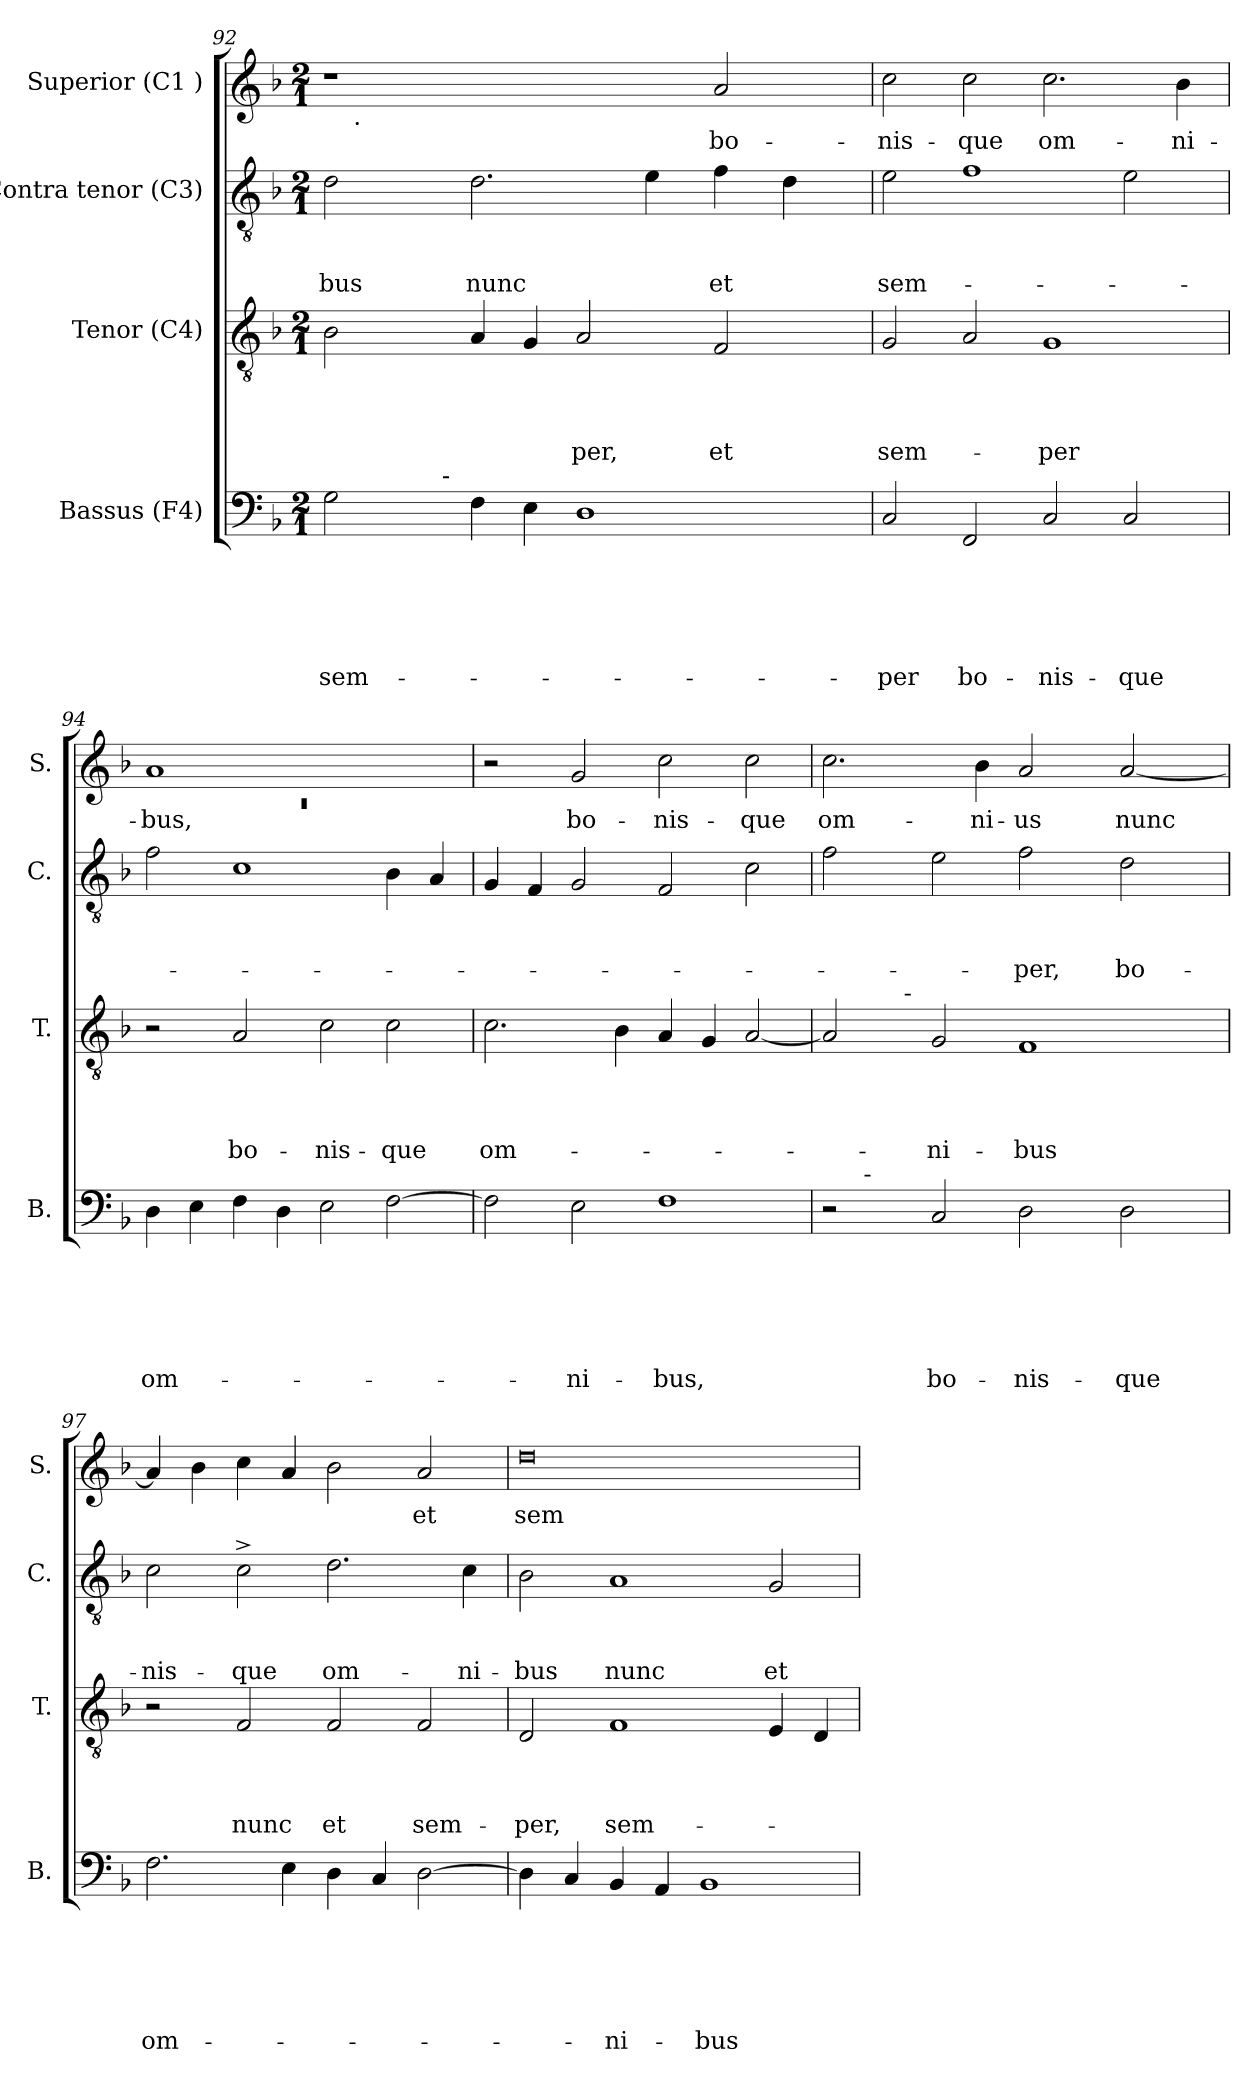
**kern	**text	**text	**text	**text	**text	**text	**kern	**text	**text	**text	**text	**kern	**text	**text	**text	**kern	**text
*part4	*part4	*part4	*part4	*part4	*part4	*part4	*part3	*part3	*part3	*part3	*part3	*part2	*part2	*part2	*part2	*part1	*part1
*staff4	*staff4	*staff4	*staff4	*staff4	*staff4	*staff4	*staff3	*staff3	*staff3	*staff3	*staff3	*staff2	*staff2	*staff2	*staff2	*staff1	*staff1
*I"Bassus (F4)	*	*	*	*	*	*	*I"Tenor (C4)	*	*	*	*	*I"Contra tenor (C3)	*	*	*	*I"Superior (C1 )	*
*I'B.	*	*	*	*	*	*	*I'T.	*	*	*	*	*I'C.	*	*	*	*I'S.	*
!!LO:LB:g=z
*clefF4	*	*	*	*	*	*	*clefGv2	*	*	*	*	*clefGv2	*	*	*	*clefG2	*
*k[b-]	*	*	*	*	*	*	*k[b-]	*	*	*	*	*k[b-]	*	*	*	*k[b-]	*
*F:	*	*	*	*	*	*	*F:	*	*	*	*	*F:	*	*	*	*F:	*
*M2/1	*	*	*	*	*	*	*M2/1	*	*	*	*	*M2/1	*	*	*	*M2/1	*
=92	=92	=92	=92	=92	=92	=92	=92	=92	=92	=92	=92	=92	=92	=92	=92	=92	=92
!	!	!	!	!	!	!LO:LY:b	!	!	!	!	!	!	!	!	!LO:LY:b	!	!
*^	*	*	*	*	*	*	*	*	*	*	*	*	*	*	*	*^	*
2G\	4ryy	.	.	.	.	.	sem-	2B-\	.	.	.	.	2d\	.	.	-bus	1r	16.ryy	.
!	!	!	!	!	!	!	!	!	!	!	!	!	!	!	!	!	!	!LO:TX:b:t=.	!
.	.	.	.	.	.	.	.	.	.	.	.	.	.	.	.	.	.	1ryy	.
.	8ryy	.	.	.	.	.	.	.	.	.	.	.	.	.	.	.	.	.	.
.	32ryy	.	.	.	.	.	.	.	.	.	.	.	.	.	.	.	.	.	.
!	!LO:TX:a:t=-	!	!	!	!	!	!	!	!	!	!	!	!	!	!	!	!	!	!
.	1ryy	.	.	.	.	.	.	.	.	.	.	.	.	.	.	.	.	.	.
!	!	!	!	!	!	!	!	!	!	!	!	!	!	!	!	!LO:LY:b	!	!	!
4F\	.	.	.	.	.	.	.	4A/	.	.	.	.	2.d\	.	.	nunc	.	.	.
4E\	.	.	.	.	.	.	.	4G/	.	.	.	.	.	.	.	.	.	.	.
!	!	!	!	!	!	!	!	!	!	!	!	!LO:LY:b	!	!	!	!	!	!	!
1D	.	.	.	.	.	.	.	2A/	.	.	.	-per,	.	.	.	.	2ryy	.	.
.	.	.	.	.	.	.	.	.	.	.	.	.	.	.	.	.	.	2ryy	.
.	.	.	.	.	.	.	.	.	.	.	.	.	4e\	.	.	.	.	.	.
.	2ryy	.	.	.	.	.	.	.	.	.	.	.	.	.	.	.	.	.	.
!	!	!	!	!	!	!	!	!	!	!	!	!LO:LY:b	!	!	!	!LO:LY:b	!	!	!LO:LY:b
.	.	.	.	.	.	.	.	2F/	.	.	.	et	4f\	.	.	et	2a/	.	bo-
.	.	.	.	.	.	.	.	.	.	.	.	.	.	.	.	.	.	4ryy	.
.	.	.	.	.	.	.	.	.	.	.	.	.	4d\	.	.	.	.	.	.
.	.	.	.	.	.	.	.	.	.	.	.	.	.	.	.	.	.	8ryy	.
.	16.ryy	.	.	.	.	.	.	.	.	.	.	.	.	.	.	.	.	.	.
.	.	.	.	.	.	.	.	.	.	.	.	.	.	.	.	.	.	32ryy	.
=93	=93	=93	=93	=93	=93	=93	=93	=93	=93	=93	=93	=93	=93	=93	=93	=93	=93	=93	=93
!	!	!	!	!	!	!	!LO:LY:b	!	!	!	!	!LO:LY:b	!	!	!	!LO:LY:b	!	!	!LO:LY:b
*v	*v	*	*	*	*	*	*	*	*	*	*	*	*	*	*	*	*v	*v	*
2C/	.	.	.	.	.	-per	2G/	.	.	.	sem-	2e\	.	.	sem-	2cc\	-nis-
!	!	!	!	!	!	!LO:LY:b	!	!	!	!	!	!	!	!	!	!	!LO:LY:b
2FF/	.	.	.	.	.	bo-	2A/	.	.	.	.	1f	.	.	.	2cc\	-que
!	!	!	!	!	!	!LO:LY:b	!	!	!	!	!LO:LY:b	!	!	!	!	!	!LO:LY:b
2C/	.	.	.	.	.	-nis-	1G	.	.	.	-per	.	.	.	.	2.cc\	om-
!	!	!	!	!	!	!LO:LY:b	!	!	!	!	!	!	!	!	!	!	!
2C/	.	.	.	.	.	-que	.	.	.	.	.	2e\	.	.	.	.	.
!	!	!	!	!	!	!	!	!	!	!	!	!	!	!	!	!	!LO:LY:b
.	.	.	.	.	.	.	.	.	.	.	.	.	.	.	.	4b-\	-ni-
=94	=94	=94	=94	=94	=94	=94	=94	=94	=94	=94	=94	=94	=94	=94	=94	=94	=94
*	*	*	*	*	*	*	*	*	*	*	*	*	*	*	*	*^	*
!	!	!	!	!	!	!LO:LY:b	!	!	!	!	!	!	!	!	!	!	!LO:N:vis=1	!LO:LY:b
4D\	.	.	.	.	.	om-	2r	.	.	.	.	2f\	.	.	.	1a	0rc	-bus,
4E\	.	.	.	.	.	.	.	.	.	.	.	.	.	.	.	.	.	.
!	!	!	!	!	!	!	!	!	!	!	!LO:LY:b	!	!	!	!	!	!	!
4F\	.	.	.	.	.	.	2A/	.	.	.	bo-	1c	.	.	.	.	.	.
4D\	.	.	.	.	.	.	.	.	.	.	.	.	.	.	.	.	.	.
!	!	!	!	!	!	!	!	!	!	!	!LO:LY:b	!	!	!	!	!	!	!
2E\	.	.	.	.	.	.	2c\	.	.	.	-nis-	.	.	.	.	1ryy	.	.
!	!	!	!	!	!	!	!	!	!	!	!LO:LY:b	!	!	!	!	!	!	!
[>2F\	.	.	.	.	.	.	2c\	.	.	.	-que	4B-\	.	.	.	.	.	.
.	.	.	.	.	.	.	.	.	.	.	.	4A/	.	.	.	.	.	.
*	*	*	*	*	*	*	*	*	*	*	*	*	*	*	*	*v	*v	*
=95	=95	=95	=95	=95	=95	=95	=95	=95	=95	=95	=95	=95	=95	=95	=95	=95	=95
!	!	!	!	!	!	!	!	!	!	!	!LO:LY:b	!	!	!	!	!	!
2F\]	.	.	.	.	.	.	2.c\	.	.	.	om-	4G/	.	.	.	2r	.
.	.	.	.	.	.	.	.	.	.	.	.	4F/	.	.	.	.	.
!	!	!	!	!	!	!LO:LY:b	!	!	!	!	!	!	!	!	!	!	!LO:LY:b
2E\	.	.	.	.	.	-ni-	.	.	.	.	.	2G/	.	.	.	2g/	bo-
.	.	.	.	.	.	.	4B-\	.	.	.	.	.	.	.	.	.	.
!	!	!	!	!	!	!LO:LY:b	!	!	!	!	!	!	!	!	!	!	!LO:LY:b
1F	.	.	.	.	.	-bus,	4A/	.	.	.	.	2F/	.	.	.	2cc\	-nis-
.	.	.	.	.	.	.	4G/	.	.	.	.	.	.	.	.	.	.
!	!	!	!	!	!	!	!	!	!	!	!	!	!	!	!	!	!LO:LY:b
.	.	.	.	.	.	.	[>2A/	.	.	.	.	2c\	.	.	.	2cc\	-que
!!LO:PB:g=z
=96	=96	=96	=96	=96	=96	=96	=96	=96	=96	=96	=96	=96	=96	=96	=96	=96	=96
!	!	!	!	!	!	!	!	!	!	!	!	!	!	!	!	!	!LO:LY:b
*^	*	*	*	*	*	*	*^	*	*	*	*	*	*	*	*	*	*
2r	8ryy	.	.	.	.	.	.	2A/]	4.ryy	.	.	.	.	2f\	.	.	.	2.cc\	om-
.	32ryy	.	.	.	.	.	.	.	.	.	.	.	.	.	.	.	.	.	.
!	!LO:TX:a:t=-	!	!	!	!	!	!	!	!	!	!	!	!	!	!	!	!	!	!
.	1ryy	.	.	.	.	.	.	.	.	.	.	.	.	.	.	.	.	.	.
!	!	!	!	!	!	!	!	!	!LO:TX:a:t=-	!	!	!	!	!	!	!	!	!	!
.	.	.	.	.	.	.	.	.	1ryy	.	.	.	.	.	.	.	.	.	.
!	!	!	!	!	!	!	!LO:LY:b	!	!	!	!	!	!LO:LY:b	!	!	!	!	!	!
2C/	.	.	.	.	.	.	bo-	2G/	.	.	.	.	-ni-	2e\	.	.	.	.	.
!	!	!	!	!	!	!	!	!	!	!	!	!	!	!	!	!	!	!	!LO:LY:b
.	.	.	.	.	.	.	.	.	.	.	.	.	.	.	.	.	.	4b-\	-ni-
!	!	!	!	!	!	!	!LO:LY:b	!	!	!	!	!	!LO:LY:b	!	!	!	!LO:LY:b	!	!LO:LY:b
2D\	.	.	.	.	.	.	-nis-	1F	.	.	.	.	-bus	2f\	.	.	-per,	2a/	-us
.	2ryy	.	.	.	.	.	.	.	.	.	.	.	.	.	.	.	.	.	.
.	.	.	.	.	.	.	.	.	2ryy	.	.	.	.	.	.	.	.	.	.
!	!	!	!	!	!	!	!LO:LY:b	!	!	!	!	!	!	!	!	!	!LO:LY:b	!	!LO:LY:b
2D\	.	.	.	.	.	.	-que	.	.	.	.	.	.	2d\	.	.	bo-	[<2a/	nunc
.	4ryy	.	.	.	.	.	.	.	.	.	.	.	.	.	.	.	.	.	.
.	.	.	.	.	.	.	.	.	8ryy	.	.	.	.	.	.	.	.	.	.
.	16.ryy	.	.	.	.	.	.	.	.	.	.	.	.	.	.	.	.	.	.
=97	=97	=97	=97	=97	=97	=97	=97	=97	=97	=97	=97	=97	=97	=97	=97	=97	=97	=97	=97
!	!	!	!	!	!	!	!LO:LY:b	!	!	!	!	!	!	!	!	!	!LO:LY:b	!	!
*v	*v	*	*	*	*	*	*	*	*	*	*	*	*	*	*	*	*	*	*
*	*	*	*	*	*	*	*v	*v	*	*	*	*	*	*	*	*	*	*
2.F\	.	.	.	.	.	om-	2r	.	.	.	.	2c\	.	.	-nis-	4a/]	.
.	.	.	.	.	.	.	.	.	.	.	.	.	.	.	.	4b-\	.
!	!	!	!	!	!	!	!	!	!	!	!LO:LY:b	!	!	!	!LO:LY:b	!	!
.	.	.	.	.	.	.	2F/	.	.	.	nunc	2c^>\	.	.	-que	4cc\	.
4E\	.	.	.	.	.	.	.	.	.	.	.	.	.	.	.	4a/	.
!	!	!	!	!	!	!	!	!	!	!	!LO:LY:b	!	!	!	!LO:LY:b	!	!
4D\	.	.	.	.	.	.	2F/	.	.	.	et	2.d\	.	.	om-	2b-\	.
4C/	.	.	.	.	.	.	.	.	.	.	.	.	.	.	.	.	.
!	!	!	!	!	!	!	!	!	!	!	!LO:LY:b	!	!	!	!	!	!LO:LY:b
[>2D\	.	.	.	.	.	.	2F/	.	.	.	sem-	.	.	.	.	2a/	et
!	!	!	!	!	!	!	!	!	!	!	!	!	!	!	!LO:LY:b	!	!
.	.	.	.	.	.	.	.	.	.	.	.	4c\	.	.	-ni-	.	.
=98	=98	=98	=98	=98	=98	=98	=98	=98	=98	=98	=98	=98	=98	=98	=98	=98	=98
!	!	!	!	!	!	!	!	!	!	!	!LO:LY:b	!	!	!	!LO:LY:b	!	!LO:LY:b
4D\]	.	.	.	.	.	.	2D/	.	.	.	-per,	2B-\	.	.	-bus	0dd	sem-
4C/	.	.	.	.	.	.	.	.	.	.	.	.	.	.	.	.	.
!	!	!	!	!	!	!LO:LY:b	!	!	!	!	!LO:LY:b	!	!	!	!LO:LY:b	!	!
4BB-/	.	.	.	.	.	-ni-	1F	.	.	.	sem-	1A	.	.	nunc	.	.
4AA/	.	.	.	.	.	.	.	.	.	.	.	.	.	.	.	.	.
!	!	!	!	!	!	!LO:LY:b	!	!	!	!	!	!	!	!	!	!	!
1BB-	.	.	.	.	.	-bus	.	.	.	.	.	.	.	.	.	.	.
!	!	!	!	!	!	!	!	!	!	!	!	!	!	!	!LO:LY:b	!	!
.	.	.	.	.	.	.	4E/	.	.	.	.	2G/	.	.	et	.	.
.	.	.	.	.	.	.	4D/	.	.	.	.	.	.	.	.	.	.
=	=	=	=	=	=	=	=	=	=	=	=	=	=	=	=	=	=
*-	*-	*-	*-	*-	*-	*-	*-	*-	*-	*-	*-	*-	*-	*-	*-	*-	*-
